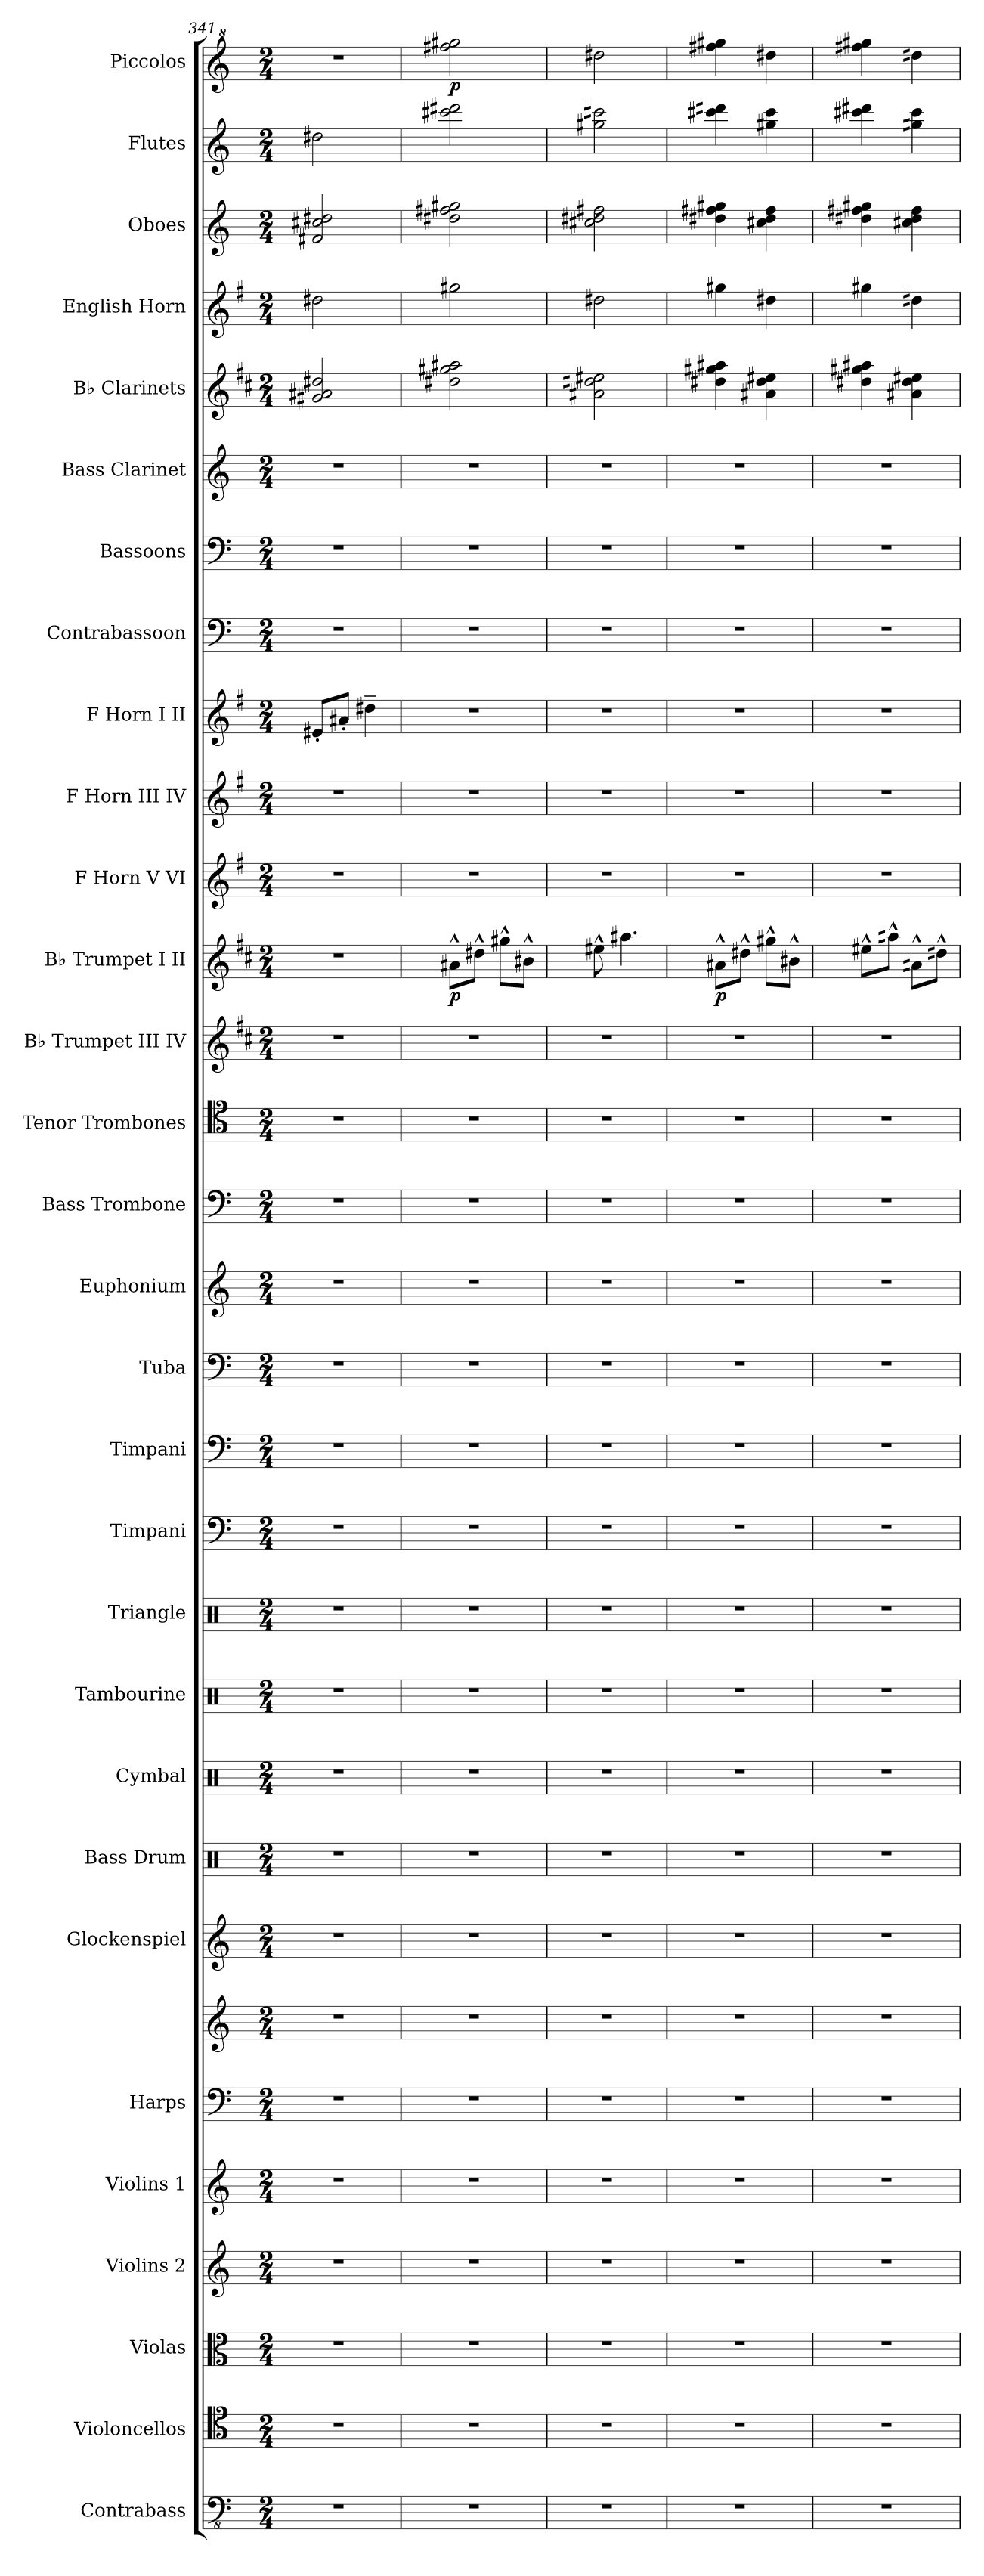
**kern	**kern	**kern	**kern	**kern	**kern	**kern	**kern	**kern	**kern	**kern	**kern	**kern	**kern	**kern	**kern	**kern	**kern	**kern	**kern	**dynam	**kern	**kern	**kern	**kern	**kern	**kern	**kern	**kern	**kern	**kern	**kern	**dynam
*part30	*part29	*part28	*part27	*part26	*part25	*part25	*part24	*part23	*part22	*part21	*part20	*part19	*part18	*part17	*part16	*part15	*part14	*part13	*part12	*part12	*part11	*part10	*part9	*part8	*part7	*part6	*part5	*part4	*part3	*part2	*part1	*part1
*staff31	*staff30	*staff29	*staff28	*staff27	*staff26	*staff25	*staff24	*staff23	*staff22	*staff21	*staff20	*staff19	*staff18	*staff17	*staff16	*staff15	*staff14	*staff13	*staff12	*staff12	*staff11	*staff10	*staff9	*staff8	*staff7	*staff6	*staff5	*staff4	*staff3	*staff2	*staff1	*staff1
*I"Contrabass	*I"Violoncellos	*I"Violas	*I"Violins 2	*I"Violins 1	*I"Harps	*	*I"Glockenspiel	*I"Bass Drum	*I"Cymbal	*I"Tambourine	*I"Triangle	*I"Timpani	*I"Timpani	*I"Tuba	*I"Euphonium	*I"Bass Trombone	*I"Tenor Trombones	*I"B♭ Trumpet III IV	*I"B♭ Trumpet I II	*	*I"F Horn V VI	*I"F Horn III IV	*I"F Horn I II	*I"Contrabassoon	*I"Bassoons	*I"Bass Clarinet	*I"B♭ Clarinets	*I"English Horn	*I"Oboes	*I"Flutes	*I"Piccolos	*
*I'Cb.	*I'Vc.	*I'Vla.	*I'Vln. 2	*I'Vln. 1	*I'Hrp.	*	*I'Glk.	*I'B. Dr.	*I'Cym.	*I'Tamb.	*I'Trgl.	*I'Timp.	*I'Timp.	*I'Tba.	*I'Euph.	*I'Tbn.	*I'Tbn.	*I'B♭ Tpt.	*I'B♭ Tpt.	*	*I'F Hn.	*I'F Hn.	*I'F Hn.	*I'Cbsn.	*I'Bsn.	*I'B. Cl.	*I'B♭ Cl.	*I'E. Hn.	*I'Ob.	*I'Fl.	*I'Picc.	*
*clefFv4	*clefC4	*clefC3	*clefG2	*clefG2	*clefF4	*clefG2	*clefG2	*clefX	*clefX	*clefX	*clefX	*clefF4	*clefF4	*clefF4	*clefG2	*clefF4	*clefC4	*clefG2	*clefG2	*	*clefG2	*clefG2	*clefG2	*clefF4	*clefF4	*clefG2	*clefG2	*clefG2	*clefG2	*clefG2	*clefG^2	*
*	*	*	*	*	*	*	*ITrd-14c-24	*	*	*	*	*	*	*	*ITrd8c14	*	*	*ITrd1c2	*ITrd1c2	*	*ITrd4c7	*ITrd4c7	*ITrd4c7	*ITrd7c12	*	*ITrd8c14	*ITrd1c2	*ITrd4c7	*	*	*	*
*k[]	*k[]	*k[]	*k[]	*k[]	*k[]	*k[]	*k[]	*k[]	*k[]	*k[]	*k[]	*k[]	*k[]	*k[]	*k[]	*k[]	*k[]	*k[]	*k[]	*	*k[]	*k[]	*k[]	*k[]	*k[]	*k[]	*k[]	*k[]	*k[]	*k[]	*k[]	*
*M2/4	*M2/4	*M2/4	*M2/4	*M2/4	*M2/4	*M2/4	*M2/4	*M2/4	*M2/4	*M2/4	*M2/4	*M2/4	*M2/4	*M2/4	*M2/4	*M2/4	*M2/4	*M2/4	*M2/4	*	*M2/4	*M2/4	*M2/4	*M2/4	*M2/4	*M2/4	*M2/4	*M2/4	*M2/4	*M2/4	*M2/4	*
=341	=341	=341	=341	=341	=341	=341	=341	=341	=341	=341	=341	=341	=341	=341	=341	=341	=341	=341	=341	=341	=341	=341	=341	=341	=341	=341	=341	=341	=341	=341	=341	=341
2r	2r	2r	2r	2r	2r	2r	2r	2r	2r	2r	2r	2r	2r	2r	2r	2r	2r	2r	2r	.	2r	2r	8A#X'/L	2r	2r	2r	2f#X/ 2g#X/ 2cc#X/	2g#X\	2f#X/ 2cc#X/ 2dd#X/	2dd#X\	2r	.
.	.	.	.	.	.	.	.	.	.	.	.	.	.	.	.	.	.	.	.	.	.	.	8d#X'/J	.	.	.	.	.	.	.	.	.
.	.	.	.	.	.	.	.	.	.	.	.	.	.	.	.	.	.	.	.	.	.	.	4g#X~\	.	.	.	.	.	.	.	.	.
=342	=342	=342	=342	=342	=342	=342	=342	=342	=342	=342	=342	=342	=342	=342	=342	=342	=342	=342	=342	=342	=342	=342	=342	=342	=342	=342	=342	=342	=342	=342	=342	=342
!	!	!	!	!	!	!	!	!	!	!	!	!	!	!	!	!	!	!	!	!LO:DY:b	!	!	!	!	!	!	!	!	!	!	!	!LO:DY:b
2r	2r	2r	2r	2r	2r	2r	2r	2r	2r	2r	2r	2r	2r	2r	2r	2r	2r	2r	8g#X^^\L	p	2r	2r	2r	2r	2r	2r	2cc#X\ 2ff#X\ 2gg#X\	2cc#X\	2dd#X\ 2ff#X\ 2gg#X\	2ccc#X\ 2ddd#X\	2fff#X\ 2ggg#X\	p
.	.	.	.	.	.	.	.	.	.	.	.	.	.	.	.	.	.	.	8cc#X^^\J	.	.	.	.	.	.	.	.	.	.	.	.	.
.	.	.	.	.	.	.	.	.	.	.	.	.	.	.	.	.	.	.	8ff#X^^\L	.	.	.	.	.	.	.	.	.	.	.	.	.
.	.	.	.	.	.	.	.	.	.	.	.	.	.	.	.	.	.	.	8a#X^^\J	.	.	.	.	.	.	.	.	.	.	.	.	.
!!LO:PB:g=z
=343	=343	=343	=343	=343	=343	=343	=343	=343	=343	=343	=343	=343	=343	=343	=343	=343	=343	=343	=343	=343	=343	=343	=343	=343	=343	=343	=343	=343	=343	=343	=343	=343
2r	2r	2r	2r	2r	2r	2r	2r	2r	2r	2r	2r	2r	2r	2r	2r	2r	2r	2r	8dd#X^^\	.	2r	2r	2r	2r	2r	2r	2g#X\ 2cc#X\ 2dd#X\	2g#X\	2cc#X\ 2dd#X\ 2ff#X\	2gg#X\ 2ccc#X\	2ddd#X\	.
.	.	.	.	.	.	.	.	.	.	.	.	.	.	.	.	.	.	.	4.gg#X\	.	.	.	.	.	.	.	.	.	.	.	.	.
=344	=344	=344	=344	=344	=344	=344	=344	=344	=344	=344	=344	=344	=344	=344	=344	=344	=344	=344	=344	=344	=344	=344	=344	=344	=344	=344	=344	=344	=344	=344	=344	=344
!	!	!	!	!	!	!	!	!	!	!	!	!	!	!	!	!	!	!	!	!LO:DY:b	!	!	!	!	!	!	!	!	!	!	!	!
2r	2r	2r	2r	2r	2r	2r	2r	2r	2r	2r	2r	2r	2r	2r	2r	2r	2r	2r	8g#X^^\L	p	2r	2r	2r	2r	2r	2r	4cc#X\ 4ff#X\ 4gg#X\	4cc#X\	4dd#X\ 4ff#X\ 4gg#X\	4ccc#X\ 4ddd#X\	4fff#X\ 4ggg#X\	.
.	.	.	.	.	.	.	.	.	.	.	.	.	.	.	.	.	.	.	8cc#X^^\J	.	.	.	.	.	.	.	.	.	.	.	.	.
.	.	.	.	.	.	.	.	.	.	.	.	.	.	.	.	.	.	.	8ff#X^^\L	.	.	.	.	.	.	.	4g#X\ 4cc#\ 4dd#X\	4g#X\	4cc#X\ 4dd#\ 4ff#\	4gg#X\ 4ccc#\	4ddd#X\	.
.	.	.	.	.	.	.	.	.	.	.	.	.	.	.	.	.	.	.	8a#X^^\J	.	.	.	.	.	.	.	.	.	.	.	.	.
=345	=345	=345	=345	=345	=345	=345	=345	=345	=345	=345	=345	=345	=345	=345	=345	=345	=345	=345	=345	=345	=345	=345	=345	=345	=345	=345	=345	=345	=345	=345	=345	=345
2r	2r	2r	2r	2r	2r	2r	2r	2r	2r	2r	2r	2r	2r	2r	2r	2r	2r	2r	8dd#X^^\L	.	2r	2r	2r	2r	2r	2r	4cc#X\ 4ff#X\ 4gg#X\	4cc#X\	4dd#X\ 4ff#X\ 4gg#X\	4ccc#X\ 4ddd#X\	4fff#X\ 4ggg#X\	.
.	.	.	.	.	.	.	.	.	.	.	.	.	.	.	.	.	.	.	8gg#X^^\J	.	.	.	.	.	.	.	.	.	.	.	.	.
.	.	.	.	.	.	.	.	.	.	.	.	.	.	.	.	.	.	.	8g#X^^\L	.	.	.	.	.	.	.	4g#X\ 4cc#\ 4dd#X\	4g#X\	4cc#X\ 4dd#\ 4ff#\	4gg#X\ 4ccc#\	4ddd#X\	.
.	.	.	.	.	.	.	.	.	.	.	.	.	.	.	.	.	.	.	8cc#X^^\J	.	.	.	.	.	.	.	.	.	.	.	.	.
=	=	=	=	=	=	=	=	=	=	=	=	=	=	=	=	=	=	=	=	=	=	=	=	=	=	=	=	=	=	=	=	=
*-	*-	*-	*-	*-	*-	*-	*-	*-	*-	*-	*-	*-	*-	*-	*-	*-	*-	*-	*-	*-	*-	*-	*-	*-	*-	*-	*-	*-	*-	*-	*-	*-
